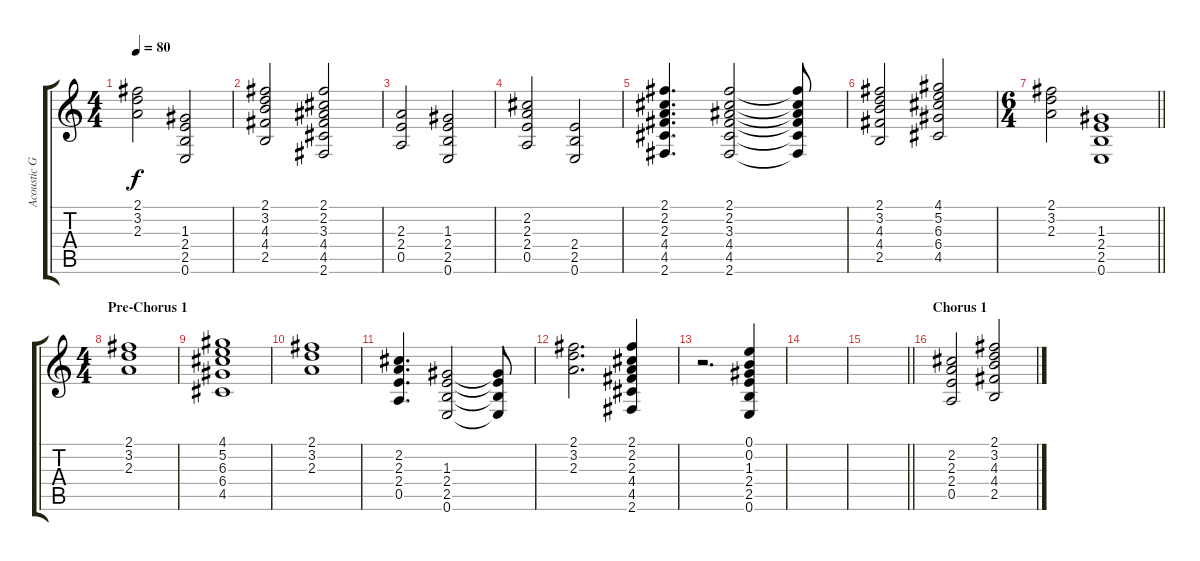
\track ("Acoustic Guitar" "Acoustic G") {instrument acousticguitarsteel}
\staff {score tabs}
\tuning (E4 B3 G3 D3 A2 E2) {hide}
\ts (4 4)
\tempo 80
\clef g2
\ks c
(2.1 3.2 2.3).2{dy f} (1.3 2.4 2.5 0.6).2 |
(2.1 3.2 4.3 4.4 2.5).2 (2.1 2.2 3.3 4.4 4.5 2.6).2 |
(2.3 2.4 0.5).2 (1.3 2.4 2.5 0.6).2 |
(2.2 2.3 2.4 0.5).2 (2.4 2.5 0.6).2 |
(2.1 2.2 2.3 4.4 4.5 2.6).4{d} (2.1 2.2 3.3 4.4 4.5 2.6).2 (2.1{t} 2.2{t} 3.3{t} 4.4{t} 4.5{t} 2.6{t}).8 |
(2.1 3.2 4.3 4.4 2.5).2 (4.1 5.2 6.3 6.4 4.5).2 |
\ts (6 4)
\barLineRight lightlight
(2.1 3.2 2.3).2 (1.3 2.4 2.5 0.6).1 |
\ts (4 4)
\section ("" "Pre-Chorus 1")
(2.1 3.2 2.3).1 |
(4.1 5.2 6.3 6.4 4.5).1 |
(2.1 3.2 2.3).1 |
(2.2 2.3 2.4 0.5).4{d} (1.3 2.4 2.5 0.6).2 (1.3{t} 2.4{t} 2.5{t} 0.6{t}).8 |
(2.1 3.2 2.3).2{d} (2.1 2.2 2.3 4.4 4.5 2.6).4 |
r.2{d} (0.1 0.2 1.3 2.4 2.5 0.6).4 |
|
\barLineRight lightlight
|
\section ("" "Chorus 1")
(2.2 2.3 2.4 0.5).2 (2.1 3.2 4.3 4.4 2.5).2
